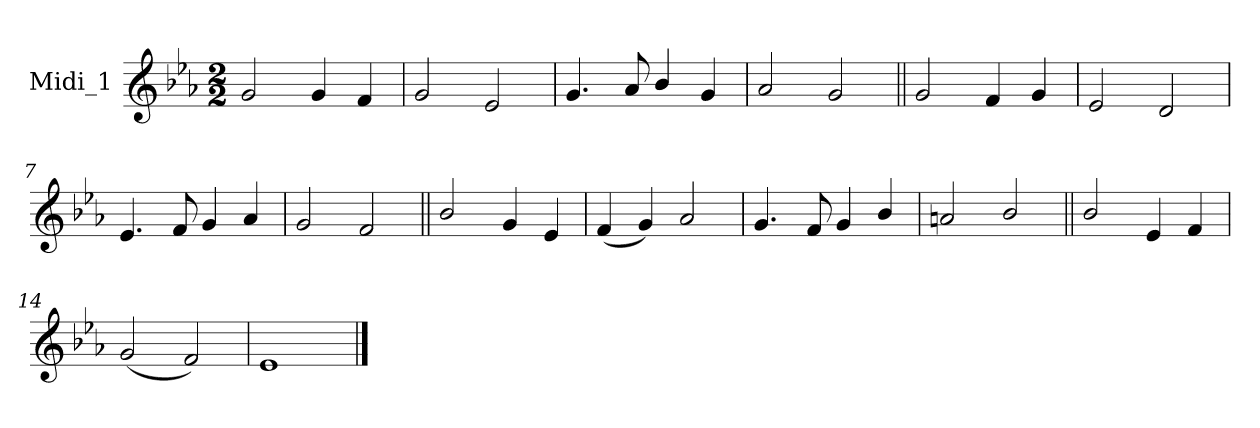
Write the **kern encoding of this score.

**kern
*part1
*staff1
*I"Midi_1
*clefG2
*k[b-e-a-]
*E-:
*M2/2
=1
2g
4g
4f
=2
2g
2e-
=3
4.g
8a-
4b-/
4g/
=4
2a-
2g
=5||
2g
4f
4g
!!LO:LB:g=z
=6
2e-
2d
=7
4.e-
8f
4g
4a-
=8
2g
2f
=9||
2b-/
4g
4e-
=10
(<4f
4g)
2a-
!!LO:LB:g=z
=11
4.g
8f
4g
4b-/
=12
2an/
2b-/
=13||
2b-/
4e-
4f
=14
(<2g
2f)
=15
1e-
==
*-
